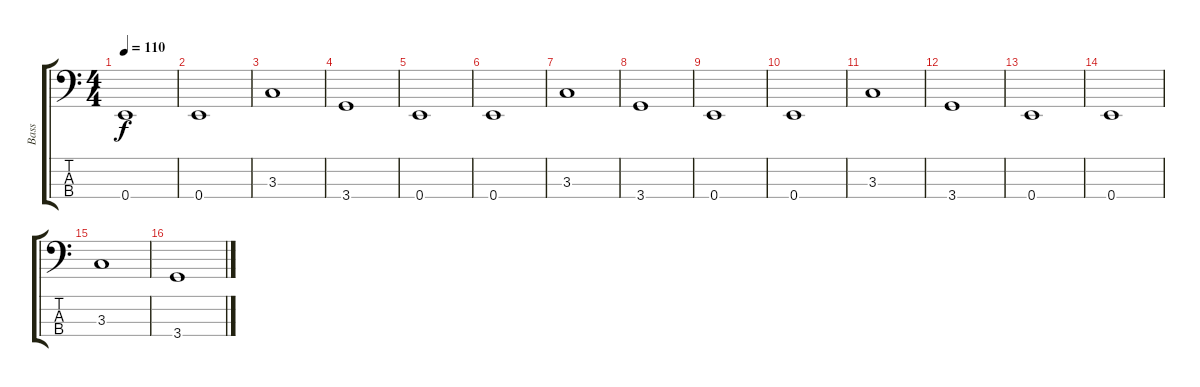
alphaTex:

\track ("Bass" "Bass") {instrument electricbasspick}
\staff {score tabs}
\tuning (G2 D2 A1 E1) {hide}
\ts (4 4)
\tempo 110
\clef f4
\ks c
0.4.1{dy f} |
0.4.1 |
3.3.1 |
3.4.1 |
0.4.1 |
0.4.1 |
3.3.1 |
3.4.1 |
0.4.1 |
0.4.1 |
3.3.1 |
3.4.1 |
0.4.1 |
0.4.1 |
3.3.1 |
3.4.1
